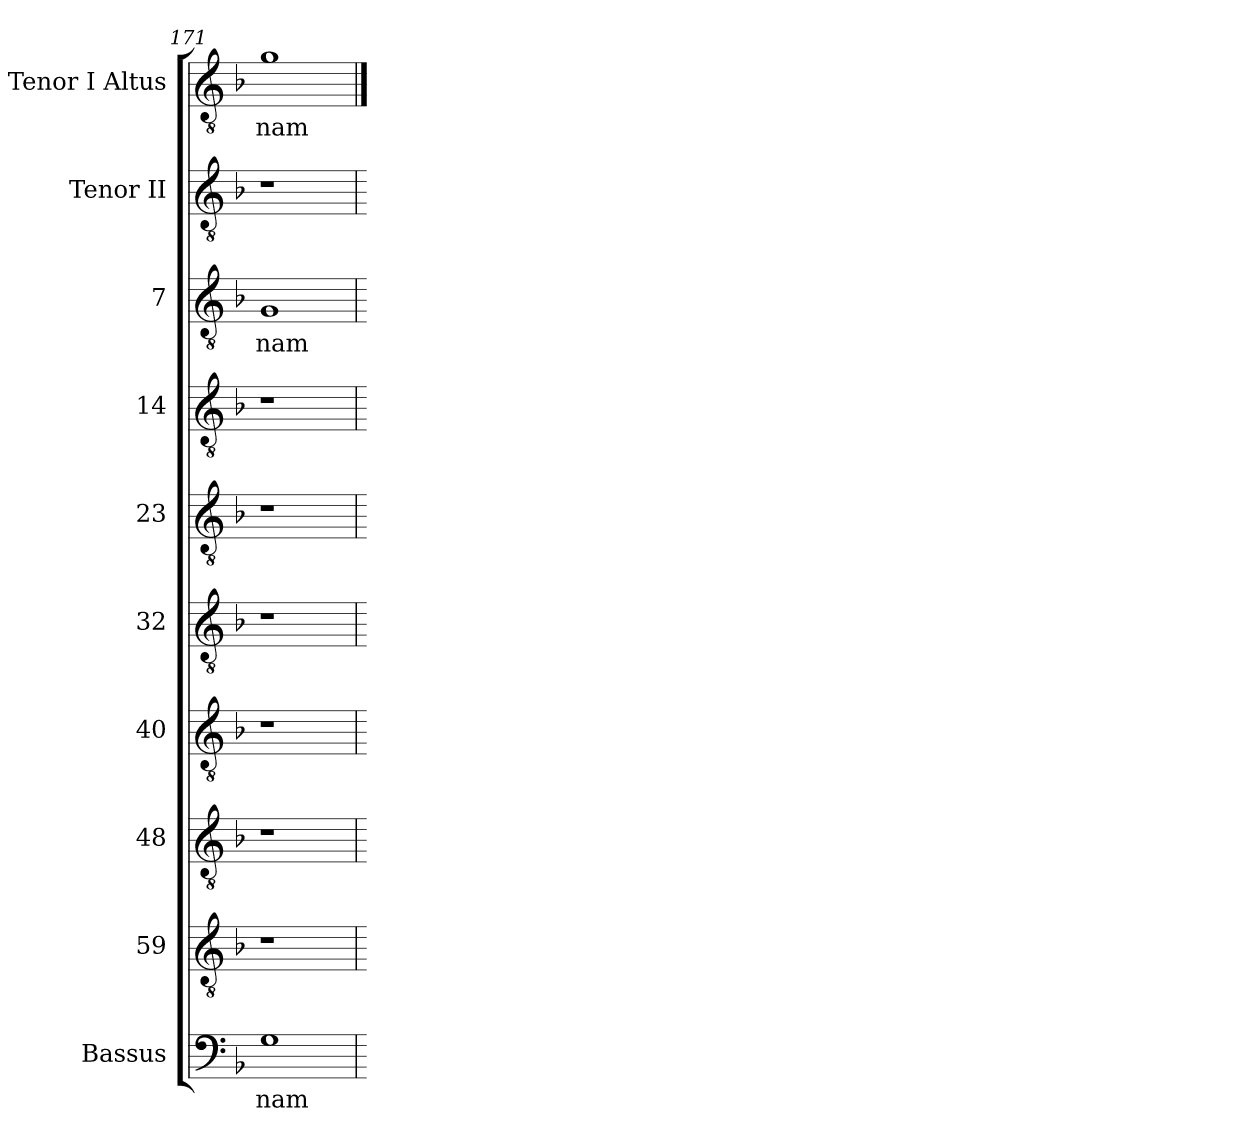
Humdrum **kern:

**kern	**text	**kern	**kern	**kern	**kern	**kern	**kern	**kern	**text	**kern	**kern	**text
*part10	*part10	*part9	*part8	*part7	*part6	*part5	*part4	*part3	*part3	*part2	*part1	*part1
*staff10	*staff10	*staff9	*staff8	*staff7	*staff6	*staff5	*staff4	*staff3	*staff3	*staff2	*staff1	*staff1
*I"Bassus	*	*I"59	*I"48	*I"40	*I"32	*I"23	*I"14	*I"7	*	*I"Tenor II	*I"Tenor I  Altus	*
*clefF4	*	*clefGv2	*clefGv2	*clefGv2	*clefGv2	*clefGv2	*clefGv2	*clefGv2	*	*clefGv2	*clefGv2	*
*k[b-]	*	*k[b-]	*k[b-]	*k[b-]	*k[b-]	*k[b-]	*k[b-]	*k[b-]	*	*k[b-]	*k[b-]	*
*F:	*	*F:	*F:	*F:	*F:	*F:	*F:	*F:	*	*F:	*F:	*
=171	=171	=171	=171	=171	=171	=171	=171	=171	=171	=171	=171	=171
!	!LO:LY:b:cj	!	!	!	!	!	!	!	!LO:LY:b:cj	!	!	!LO:LY:b:cj
1G	nam	1r	1r	1r	1r	1r	1r	1G	nam	1r	1g	nam
=	==	=	=	=	=	=	=	=	==	=	==	==
*-	*-	*-	*-	*-	*-	*-	*-	*-	*-	*-	*-	*-
